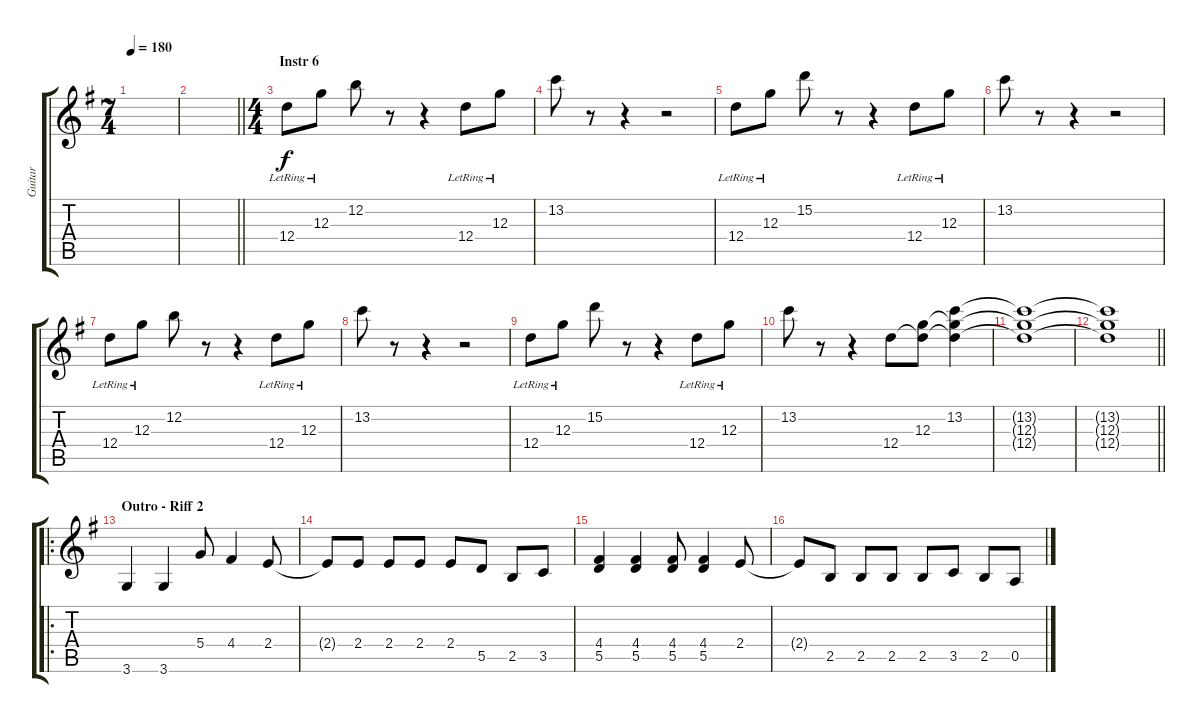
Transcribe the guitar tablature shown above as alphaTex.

\track ("Guitar" "Guitar") {instrument electricguitarclean bank 255}
\staff {score tabs}
\tuning (E4 B3 G3 D3 A2 E2) {hide}
\ts (7 4)
\tempo 180
\clef g2
\ks g
|
\barLineRight lightlight
|
\ts (4 4)
\section ("" "Instr 6")
12.4{lr}.8 12.3{lr}.8 12.2.8 r.8 r.4 12.4{lr}.8 12.3{lr}.8 |
13.2.8 r.8 r.4 r.2 |
12.4{lr}.8 12.3{lr}.8 15.2.8 r.8 r.4 12.4{lr}.8 12.3{lr}.8 |
13.2.8 r.8 r.4 r.2 |
12.4{lr}.8 12.3{lr}.8 12.2.8 r.8 r.4 12.4{lr}.8 12.3{lr}.8 |
13.2.8 r.8 r.4 r.2 |
12.4{lr}.8 12.3{lr}.8 15.2.8 r.8 r.4 12.4{lr}.8 12.3{lr}.8 |
13.2.8 r.8 r.4 12.4.8 (12.3 12.4{t}).8 (13.2 12.3{t} 12.4{t}).4 |
(13.2{t} 12.3{t} 12.4{t}).1 |
\barLineRight lightlight
(13.2{t} 12.3{t} 12.4{t}).1 |
\ro
\section ("" "Outro - Riff 2")
3.6.4 3.6.4 5.4.8 4.4.4 2.4.8 |
2.4{t}.8 2.4.8 2.4.8 2.4.8 2.4.8 5.5.8 2.5.8 3.5.8 |
(4.4 5.5).4 (4.4 5.5).4 (4.4 5.5).8 (4.4 5.5).4 2.4.8 |
2.4{t}.8 2.5.8 2.5.8 2.5.8 2.5.8 3.5.8 2.5.8 0.5.8
